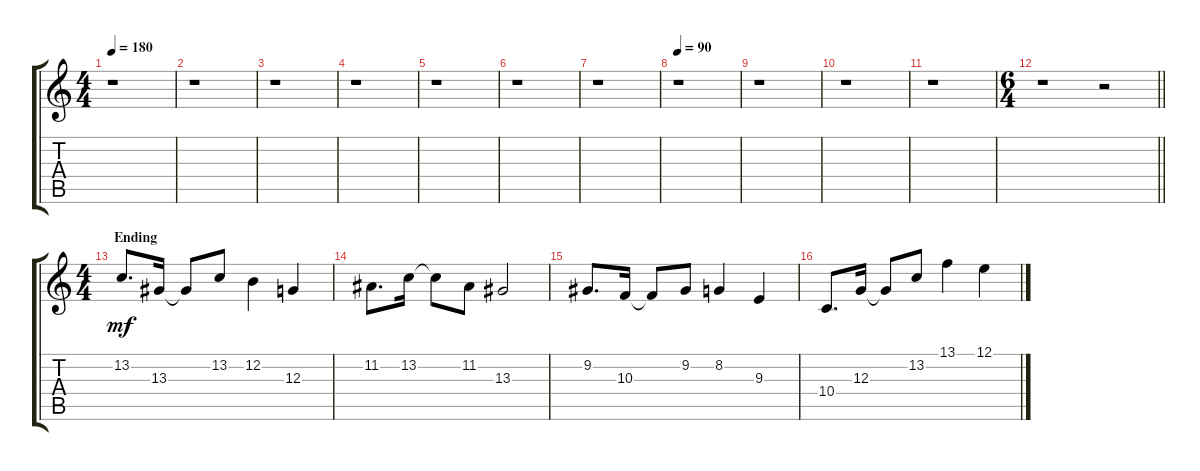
\track "" {instrument vibraphone}
\staff {score tabs}
\tuning (E4 B3 G3 D3 A2 E2) {hide}
\ts (4 4)
\tempo 180
\clef g2
\ks c
r.1{dy mf} |
r.1 |
r.1 |
r.1 |
r.1 |
r.1 |
r.1 |
\tempo 90
r.1 |
r.1 |
r.1 |
r.1 |
\ts (6 4)
\barLineRight lightlight
r.1 r.2 |
\ts (4 4)
\section ("" "Ending")
13.2.8{d volume 10 balance 4} 13.3.16{balance 12} 13.3{t}.8 13.2.8{balance 4} 12.2.4{balance 12} 12.3.4 |
11.2.8{d} 13.2.16{balance 4} 13.2{t}.8 11.2.8{balance 12} 13.3.2 |
9.2.8{d} 10.3.16 10.3{t}.8 9.2.8 8.2.4 9.3.4 |
10.4.8{d} 12.3.16 12.3{t}.8 13.2.8{balance 8} 13.1.4{balance 5} 12.1.4{balance 2}
